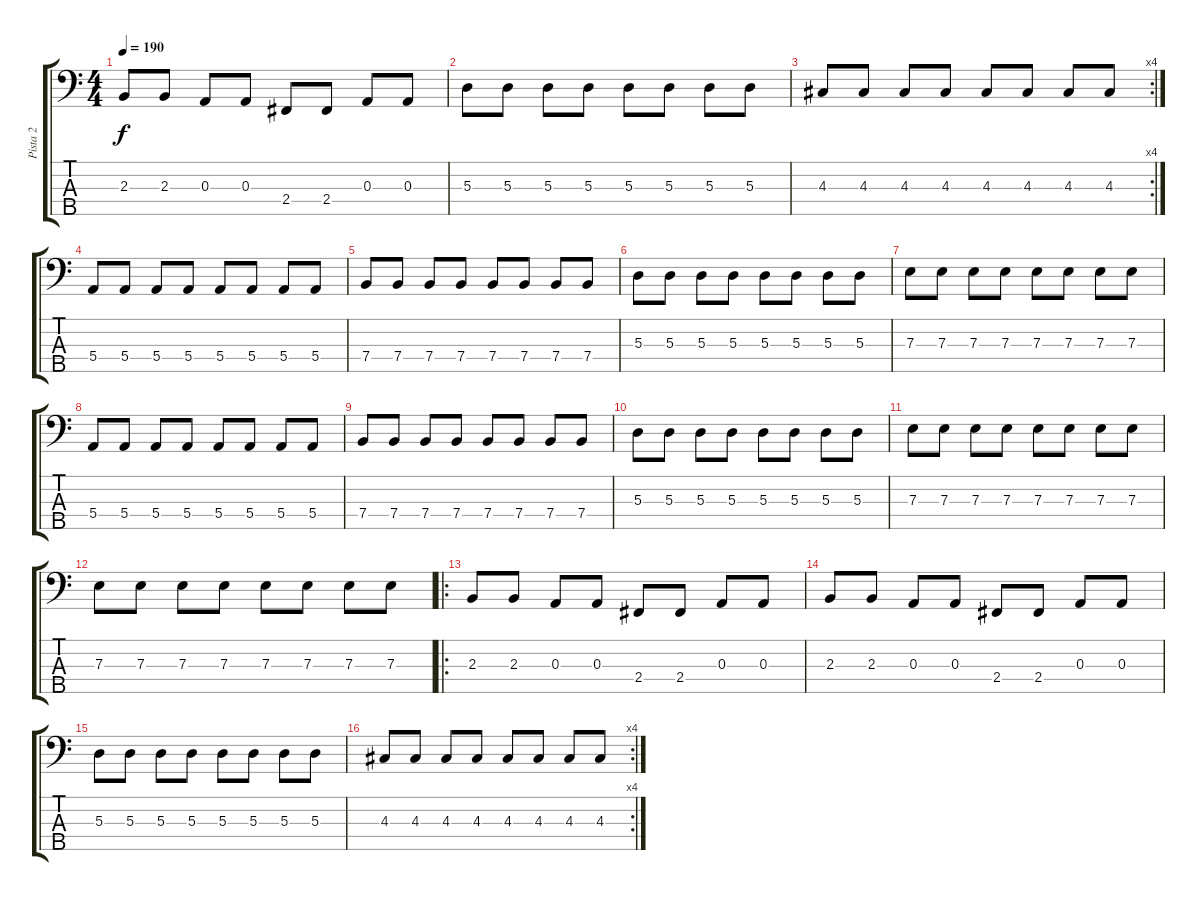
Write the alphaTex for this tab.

\track ("Pista 2" "Pista 2") {instrument electricbassfinger}
\staff {score tabs}
\tuning (G2 D2 A1 E1 B0) {hide}
\ts (4 4)
\tempo 190
\clef f4
\ks c
2.3.8{dy f} 2.3.8 0.3.8 0.3.8 2.4.8 2.4.8 0.3.8 0.3.8 |
5.3.8 5.3.8 5.3.8 5.3.8 5.3.8 5.3.8 5.3.8 5.3.8 |
\rc 4
4.3.8 4.3.8 4.3.8 4.3.8 4.3.8 4.3.8 4.3.8 4.3.8 |
5.4.8 5.4.8 5.4.8 5.4.8 5.4.8 5.4.8 5.4.8 5.4.8 |
7.4.8 7.4.8 7.4.8 7.4.8 7.4.8 7.4.8 7.4.8 7.4.8 |
5.3.8 5.3.8 5.3.8 5.3.8 5.3.8 5.3.8 5.3.8 5.3.8 |
7.3.8 7.3.8 7.3.8 7.3.8 7.3.8 7.3.8 7.3.8 7.3.8 |
5.4.8 5.4.8 5.4.8 5.4.8 5.4.8 5.4.8 5.4.8 5.4.8 |
7.4.8 7.4.8 7.4.8 7.4.8 7.4.8 7.4.8 7.4.8 7.4.8 |
5.3.8 5.3.8 5.3.8 5.3.8 5.3.8 5.3.8 5.3.8 5.3.8 |
7.3.8 7.3.8 7.3.8 7.3.8 7.3.8 7.3.8 7.3.8 7.3.8 |
7.3.8 7.3.8 7.3.8 7.3.8 7.3.8 7.3.8 7.3.8 7.3.8 |
\ro
2.3.8 2.3.8 0.3.8 0.3.8 2.4.8 2.4.8 0.3.8 0.3.8 |
2.3.8 2.3.8 0.3.8 0.3.8 2.4.8 2.4.8 0.3.8 0.3.8 |
5.3.8 5.3.8 5.3.8 5.3.8 5.3.8 5.3.8 5.3.8 5.3.8 |
\rc 4
4.3.8 4.3.8 4.3.8 4.3.8 4.3.8 4.3.8 4.3.8 4.3.8
